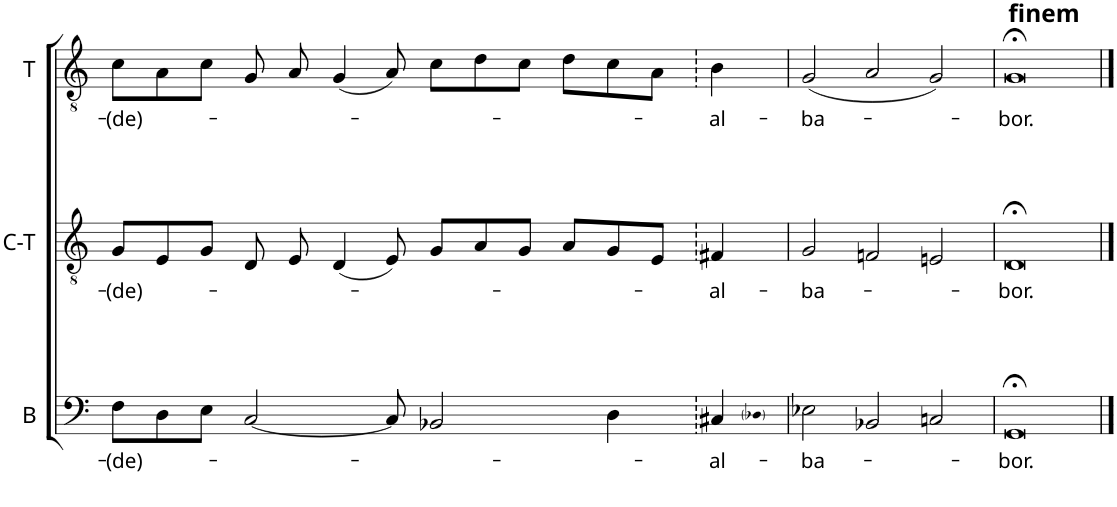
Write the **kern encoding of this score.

**kern	**text	**kern	**text	**kern	**text
*part3	*part3	*part2	*part2	*part1	*part1
*staff3	*staff3	*staff2	*staff2	*staff1	*staff1
*I"Bassus	*	*I"Contratenor	*	*I"Tenor	*
*I'B	*	*I'C-T	*	*I'T	*
!!LO:PB:g=z
*clefF4	*	*clefGv2	*	*clefGv2	*
*k[]	*	*k[]	*	*k[]	*
=14X1	=14X1	=14X1	=14X1	=14X1	=14X1
!	!LO:LY:b	!	!LO:LY:b	!	!LO:LY:b
8F\L	(de)-	8G/L	(de)-	8c\L	(de)-
8D\	.	8E/	.	8A\	.
8E\J	.	8G/J	.	8c\J	.
[2C/	.	8D/	.	8G/	.
.	.	8E/	.	8A/	.
.	.	(4D/	.	(4G/	.
8C/]	.	8E/)	.	8A/)	.
2BB-X/	.	8G/L	.	8c\L	.
.	.	8A/	.	8d\	.
.	.	8G/J	.	8c\J	.
.	.	8A/L	.	8d\L	.
4D\	.	8G/	.	8c\	.
.	.	8E/J	.	8A\J	.
=14X2	=14X2	=14X2	=14X2	=14X2	=14X2
!	!LO:LY:b	!	!LO:LY:b	!	!LO:LY:b
*^	*	*	*	*	*
4C#X/	8.ryy	-al-	4F#X/	-al-	4B\	-al-
.	16D-X!	.	.	.	.	.
=15	=15	=15	=15	=15	=15	=15
!	!	!LO:LY:b	!	!LO:LY:b	!	!LO:LY:b
*v	*v	*	*	*	*	*
2E-X\	-ba-	2G/	-ba-	(2G/	-ba-
2BB-X/	.	2Fn/	.	2A/	.
2Cn/	.	2En/	.	2G/)	.
=16	=16	=16	=16	=16	=16
!	!	!	!	!LO:TX:a:B:t=finem	!
!	!LO:LY:b	!	!LO:LY:b	!	!LO:LY:b
[1GG	-bor.	[1D	-bor.	[1G	-bor.
==17	==17	==17	==17	==17	==17
1GG;<]	.	1D;<]	.	1G;<]	.
=	=	=	=	=	=
*-	*-	*-	*-	*-	*-
